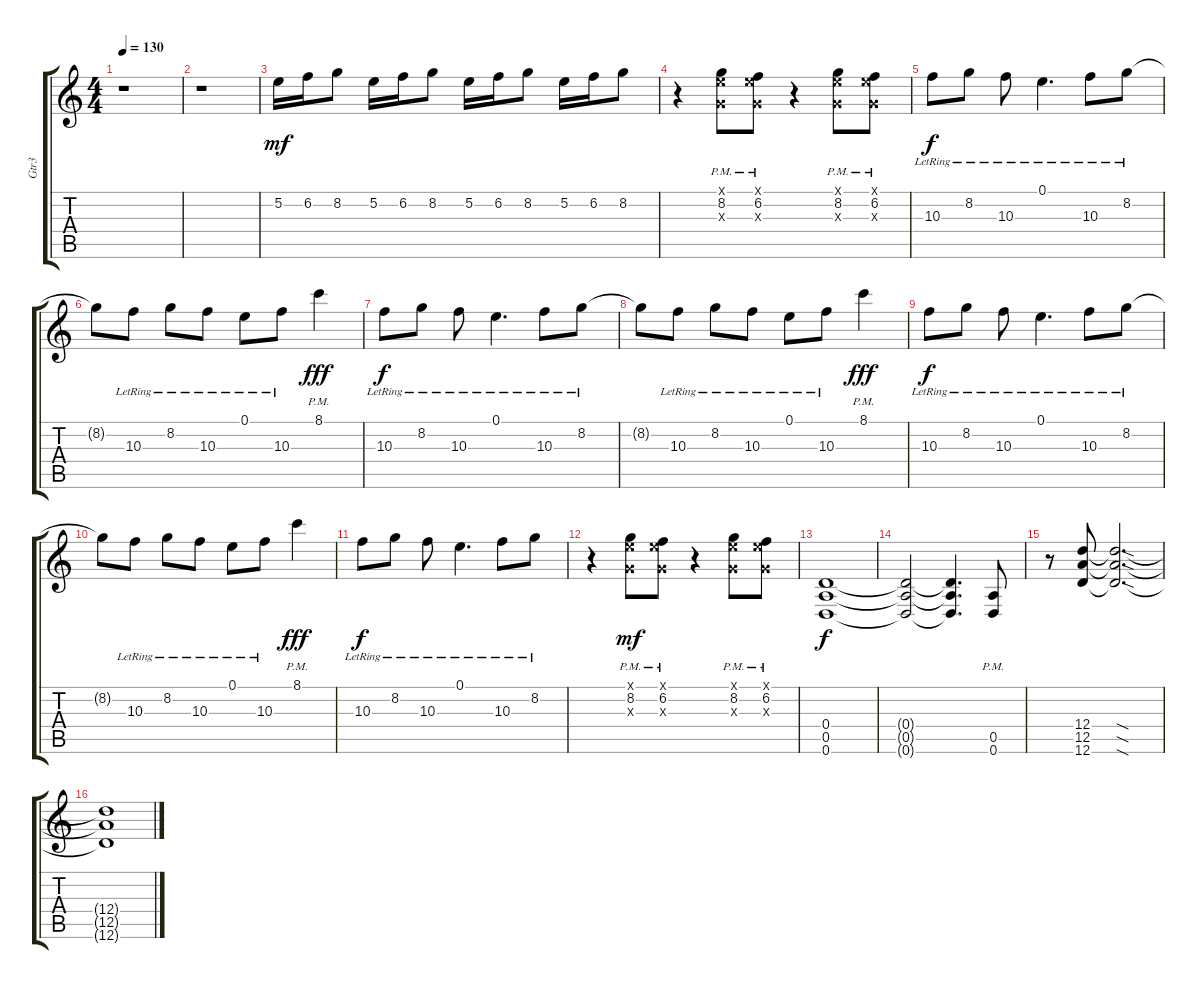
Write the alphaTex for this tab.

\track ("Gtr3" "Gtr3") {instrument distortionguitar}
\staff {score tabs}
\tuning (E4 B3 G3 D3 A2 D2) {hide}
\ts (4 4)
\tempo 130
\clef g2
\ks c
r.1{dy f} |
r.1 |
5.2.16{dy mf} 6.2.16 8.2.8 5.2.16 6.2.16 8.2.8 5.2.16 6.2.16 8.2.8 5.2.16 6.2.16 8.2.8 |
r.4 (0.1{x} 8.2{pm} 0.3{x}).8 (0.1{x} 6.2{pm} 0.3{x}).8 r.4 (0.1{x} 8.2{pm} 0.3{x}).8 (0.1{x} 6.2{pm} 0.3{x}).8 |
10.3{lr}.8{dy f} 8.2{lr}.8 10.3{lr}.8 0.1{lr}.4{d} 10.3{lr}.8 8.2{lr}.8 |
8.2{t}.8 10.3{lr}.8 8.2{lr}.8 10.3{lr}.8 0.1{lr}.8 10.3{lr}.8 8.1{pm}.4{dy fff} |
10.3{lr}.8{dy f} 8.2{lr}.8 10.3{lr}.8 0.1{lr}.4{d} 10.3{lr}.8 8.2{lr}.8 |
8.2{t}.8 10.3{lr}.8 8.2{lr}.8 10.3{lr}.8 0.1{lr}.8 10.3{lr}.8 8.1{pm}.4{dy fff} |
10.3{lr}.8{dy f} 8.2{lr}.8 10.3{lr}.8 0.1{lr}.4{d} 10.3{lr}.8 8.2{lr}.8 |
8.2{t}.8 10.3{lr}.8 8.2{lr}.8 10.3{lr}.8 0.1{lr}.8 10.3{lr}.8 8.1{pm}.4{dy fff} |
10.3{lr}.8{dy f} 8.2{lr}.8 10.3{lr}.8 0.1{lr}.4{d} 10.3{lr}.8 8.2{lr}.8 |
r.4 (0.1{x} 8.2{pm} 0.3{x}).8{dy mf} (0.1{x} 6.2{pm} 0.3{x}).8 r.4 (0.1{x} 8.2{pm} 0.3{x}).8 (0.1{x} 6.2{pm} 0.3{x}).8 |
(0.4 0.5 0.6).1{dy f} |
(0.4{t} 0.5{t} 0.6{t}).2 (0.4{t} 0.5{t} 0.6{t}).4{d} (0.5{pm} 0.6{pm}).8 |
r.8 (12.4 12.5 12.6).8 (12.4{sod t} 12.5{sod t} 12.6{sod t}).2{d} |
(12.4{t} 12.5{t} 12.6{t}).1
